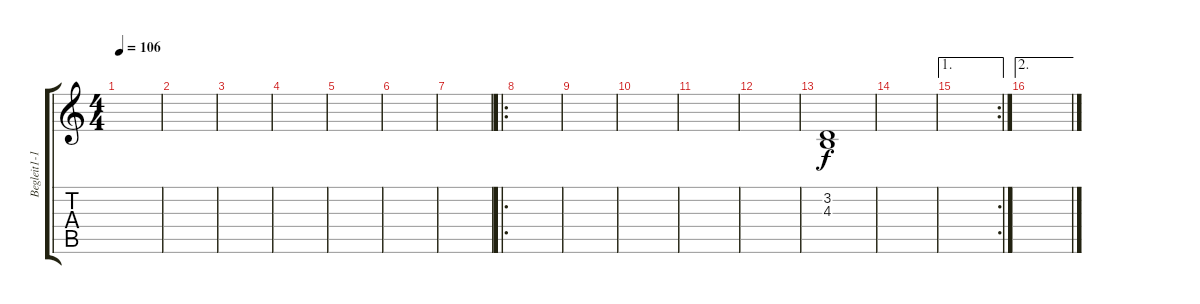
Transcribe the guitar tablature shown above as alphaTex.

\track ("Begleit1-1" "Begleit1-1") {instrument lead1square}
\staff {score tabs}
\tuning (E4 B3 G3 D3 A2 E2) {hide}
\ts (4 4)
\tempo 106
\clef g2
\ks c
|
|
|
|
|
|
|
\ro
|
|
|
|
|
(3.2 4.3).1 |
|
\ae 1
\rc 2
|
\ae 2
